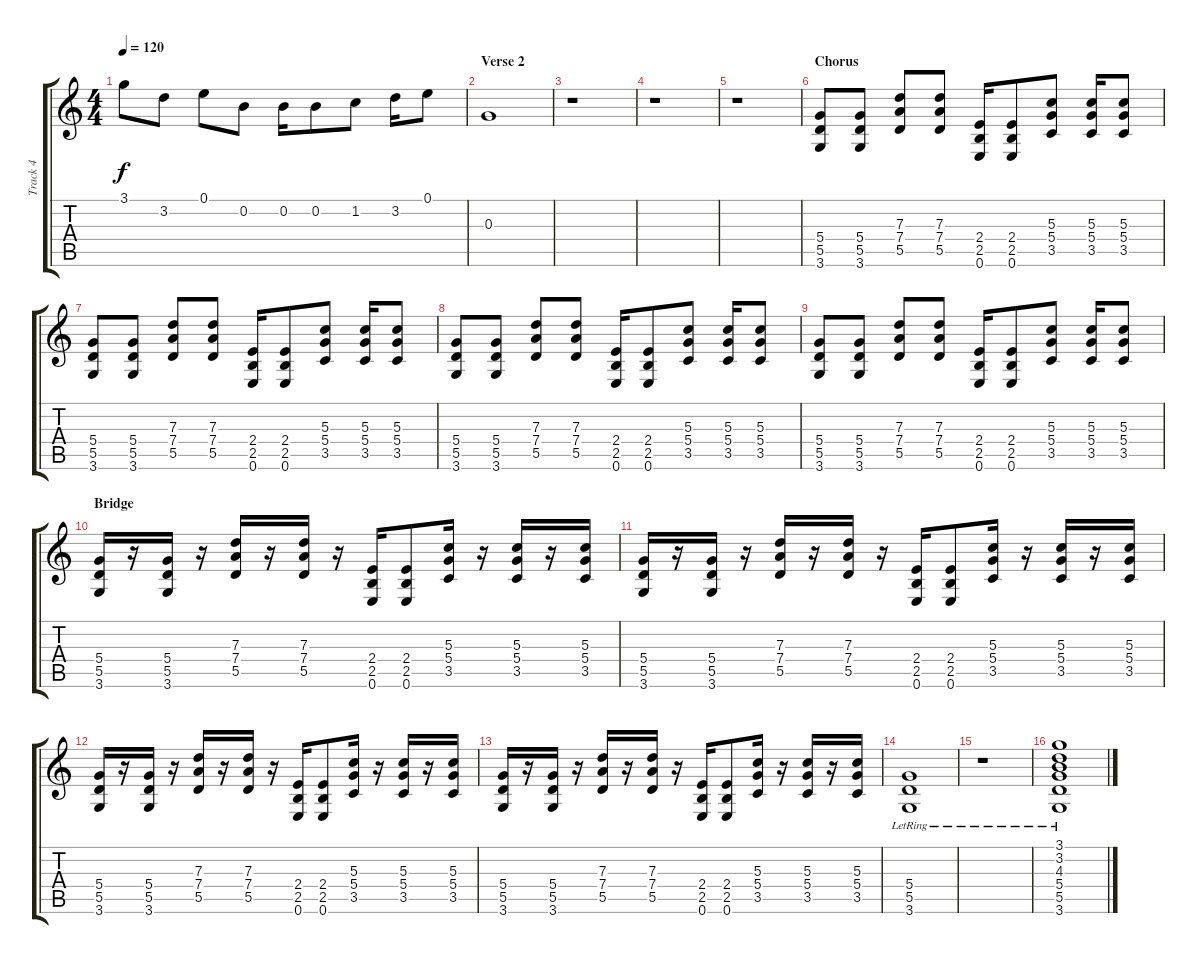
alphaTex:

\track ("Track 4" "Track 4") {instrument distortionguitar}
\staff {score tabs}
\tuning (E4 B3 G3 D3 A2 E2) {hide}
\ts (4 4)
\tempo 120
\clef g2
\ks c
3.1.8{dy f} 3.2.8 0.1.8 0.2.8 0.2.16 0.2.8 1.2.8 3.2.16 0.1.8 |
\section ("" "Verse 2")
0.3.1 |
r.1 |
r.1 |
r.1 |
\section ("" "Chorus")
(5.4 5.5 3.6).8 (5.4 5.5 3.6).8 (7.3 7.4 5.5).8 (7.3 7.4 5.5).8 (2.4 2.5 0.6).16 (2.4 2.5 0.6).8 (5.3 5.4 3.5).8 (5.3 5.4 3.5).16 (5.3 5.4 3.5).8 |
(5.4 5.5 3.6).8 (5.4 5.5 3.6).8 (7.3 7.4 5.5).8 (7.3 7.4 5.5).8 (2.4 2.5 0.6).16 (2.4 2.5 0.6).8 (5.3 5.4 3.5).8 (5.3 5.4 3.5).16 (5.3 5.4 3.5).8 |
(5.4 5.5 3.6).8 (5.4 5.5 3.6).8 (7.3 7.4 5.5).8 (7.3 7.4 5.5).8 (2.4 2.5 0.6).16 (2.4 2.5 0.6).8 (5.3 5.4 3.5).8 (5.3 5.4 3.5).16 (5.3 5.4 3.5).8 |
(5.4 5.5 3.6).8 (5.4 5.5 3.6).8 (7.3 7.4 5.5).8 (7.3 7.4 5.5).8 (2.4 2.5 0.6).16 (2.4 2.5 0.6).8 (5.3 5.4 3.5).8 (5.3 5.4 3.5).16 (5.3 5.4 3.5).8 |
\section ("" "Bridge")
(5.4 5.5 3.6).16 r.16 (5.4 5.5 3.6).16 r.16 (7.3 7.4 5.5).16 r.16 (7.3 7.4 5.5).16 r.16 (2.4 2.5 0.6).16 (2.4 2.5 0.6).8 (5.3 5.4 3.5).16 r.16 (5.3 5.4 3.5).16 r.16 (5.3 5.4 3.5).16 |
(5.4 5.5 3.6).16 r.16 (5.4 5.5 3.6).16 r.16 (7.3 7.4 5.5).16 r.16 (7.3 7.4 5.5).16 r.16 (2.4 2.5 0.6).16 (2.4 2.5 0.6).8 (5.3 5.4 3.5).16 r.16 (5.3 5.4 3.5).16 r.16 (5.3 5.4 3.5).16 |
(5.4 5.5 3.6).16 r.16 (5.4 5.5 3.6).16 r.16 (7.3 7.4 5.5).16 r.16 (7.3 7.4 5.5).16 r.16 (2.4 2.5 0.6).16 (2.4 2.5 0.6).8 (5.3 5.4 3.5).16 r.16 (5.3 5.4 3.5).16 r.16 (5.3 5.4 3.5).16 |
(5.4 5.5 3.6).16 r.16 (5.4 5.5 3.6).16 r.16 (7.3 7.4 5.5).16 r.16 (7.3 7.4 5.5).16 r.16 (2.4 2.5 0.6).16 (2.4 2.5 0.6).8 (5.3 5.4 3.5).16 r.16 (5.3 5.4 3.5).16 r.16 (5.3 5.4 3.5).16 |
(5.4{lr} 5.5 3.6).1 |
r.1 |
(3.1 3.2 4.3 5.4{lr} 5.5 3.6).1
